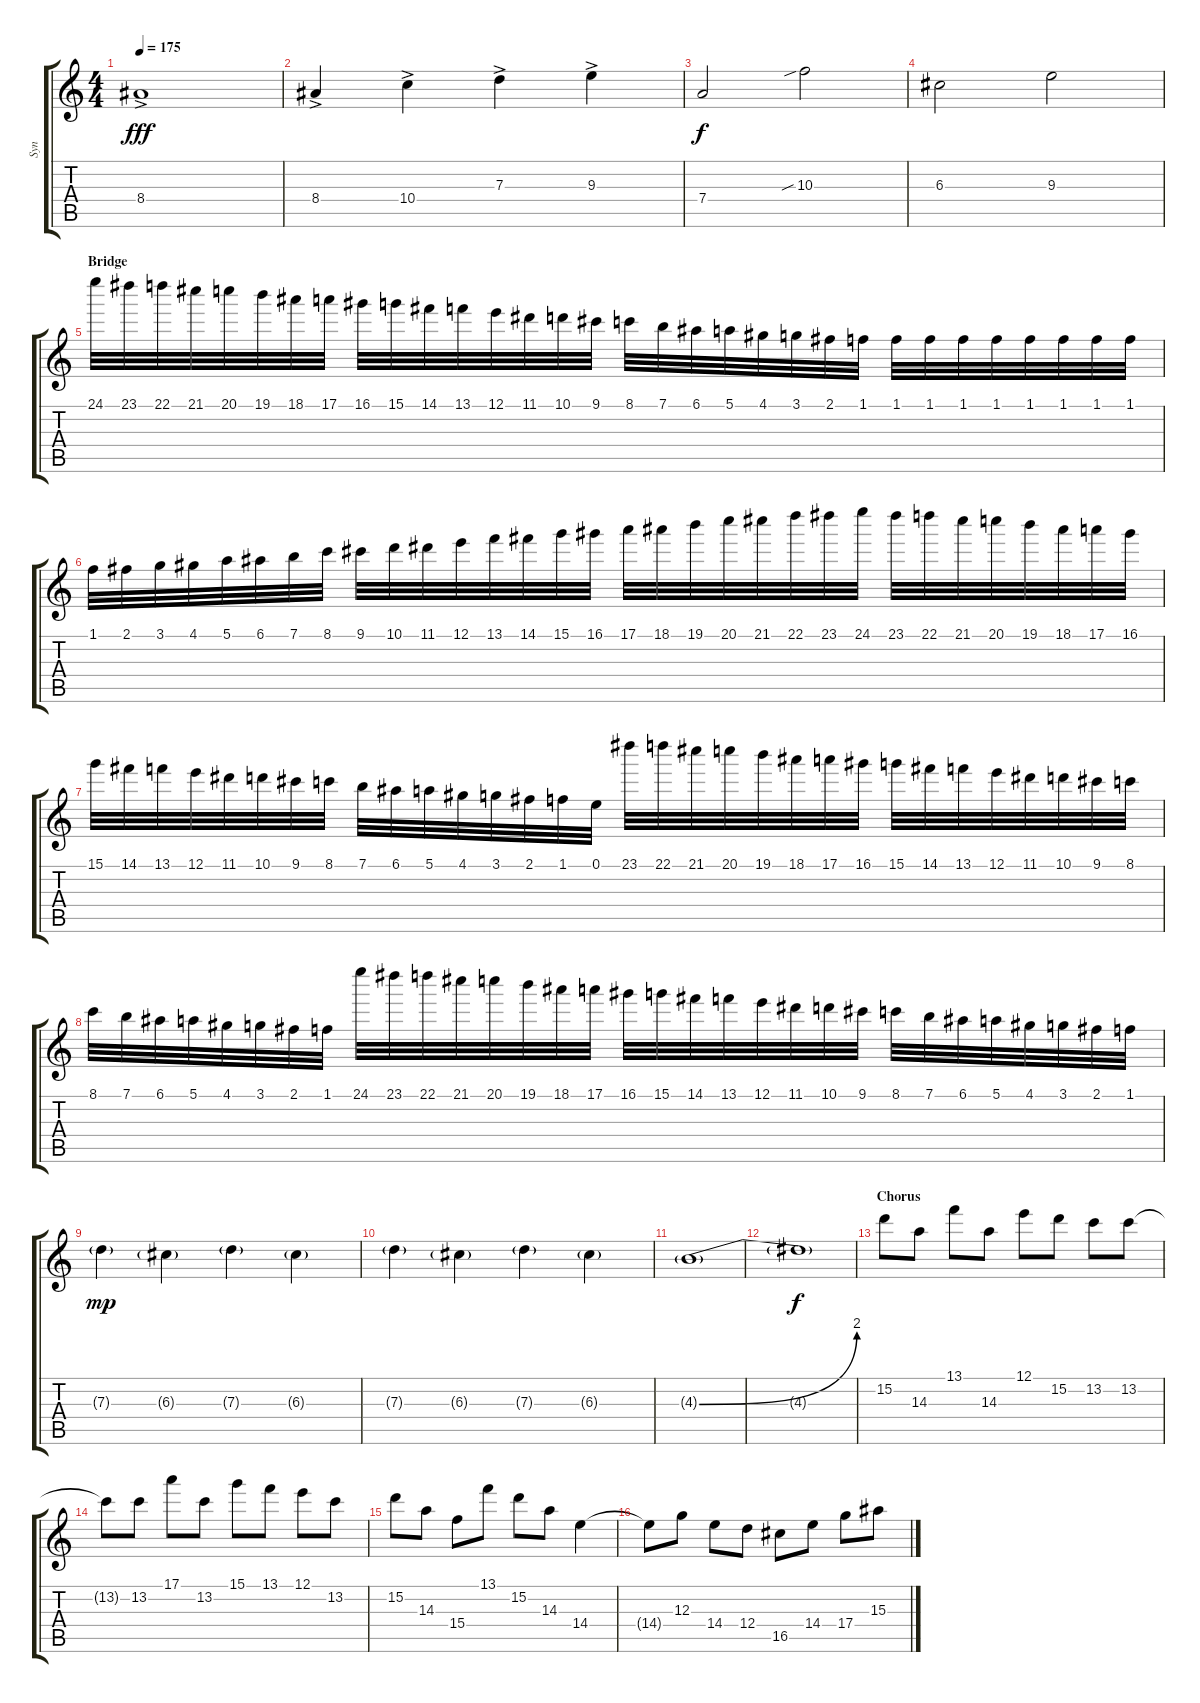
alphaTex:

\track ("Syn" "Syn") {instrument distortionguitar}
\staff {score tabs}
\tuning (E4 B3 G3 D3 A2 D2) {hide}
\ts (4 4)
\tempo 175
\clef g2
\ks c
8.4{ac}.1{dy fff} |
8.4{ac}.4 10.4{ac}.4 7.3{ac}.4 9.3{ac}.4 |
7.4.2{dy f} 10.3{sib}.2 |
6.3.2 9.3.2 |
\section ("" "Bridge")
24.1.32{volume 6 instrument guitarharmonics} 23.1.32 22.1.32 21.1.32 20.1.32 19.1.32 18.1.32 17.1.32 16.1.32 15.1.32 14.1.32 13.1.32 12.1.32 11.1.32 10.1.32 9.1.32 8.1.32 7.1.32 6.1.32 5.1.32 4.1.32 3.1.32 2.1.32 1.1.32 1.1.32 1.1.32 1.1.32 1.1.32 1.1.32 1.1.32 1.1.32 1.1.32 |
1.1.32 2.1.32 3.1.32 4.1.32 5.1.32 6.1.32 7.1.32 8.1.32 9.1.32 10.1.32 11.1.32 12.1.32 13.1.32 14.1.32 15.1.32 16.1.32 17.1.32 18.1.32 19.1.32 20.1.32 21.1.32 22.1.32 23.1.32 24.1.32 23.1.32 22.1.32 21.1.32 20.1.32 19.1.32 18.1.32 17.1.32 16.1.32 |
15.1.32 14.1.32 13.1.32 12.1.32 11.1.32 10.1.32 9.1.32 8.1.32 7.1.32 6.1.32 5.1.32 4.1.32 3.1.32 2.1.32 1.1.32 0.1.32 23.1.32 22.1.32 21.1.32 20.1.32 19.1.32 18.1.32 17.1.32 16.1.32 15.1.32 14.1.32 13.1.32 12.1.32 11.1.32 10.1.32 9.1.32 8.1.32 |
8.1.32 7.1.32 6.1.32 5.1.32 4.1.32 3.1.32 2.1.32 1.1.32 24.1.32 23.1.32 22.1.32 21.1.32 20.1.32 19.1.32 18.1.32 17.1.32 16.1.32 15.1.32 14.1.32 13.1.32 12.1.32 11.1.32 10.1.32 9.1.32 8.1.32 7.1.32 6.1.32 5.1.32 4.1.32 3.1.32 2.1.32 1.1.32 |
7.3{g}.4{dy mp volume 16 instrument distortionguitar} 6.3{g}.4 7.3{g}.4 6.3{g}.4 |
7.3{g}.4 6.3{g}.4 7.3{g}.4 6.3{g}.4 |
4.3{be (bend 0 0 60 8) g}.1 |
4.3{t}.1{dy f} |
\section ("" "Chorus")
15.2.8 14.3.8 13.1.8 14.3.8 12.1.8 15.2.8 13.2.8 13.2.8 |
13.2{t}.8 13.2.8 17.1.8 13.2.8 15.1.8 13.1.8 12.1.8 13.2.8 |
15.2.8 14.3.8 15.4.8 13.1.8 15.2.8 14.3.8 14.4.4 |
14.4{t}.8 12.3.8 14.4.8 12.4.8 16.5.8 14.4.8 17.4.8 15.3.8
